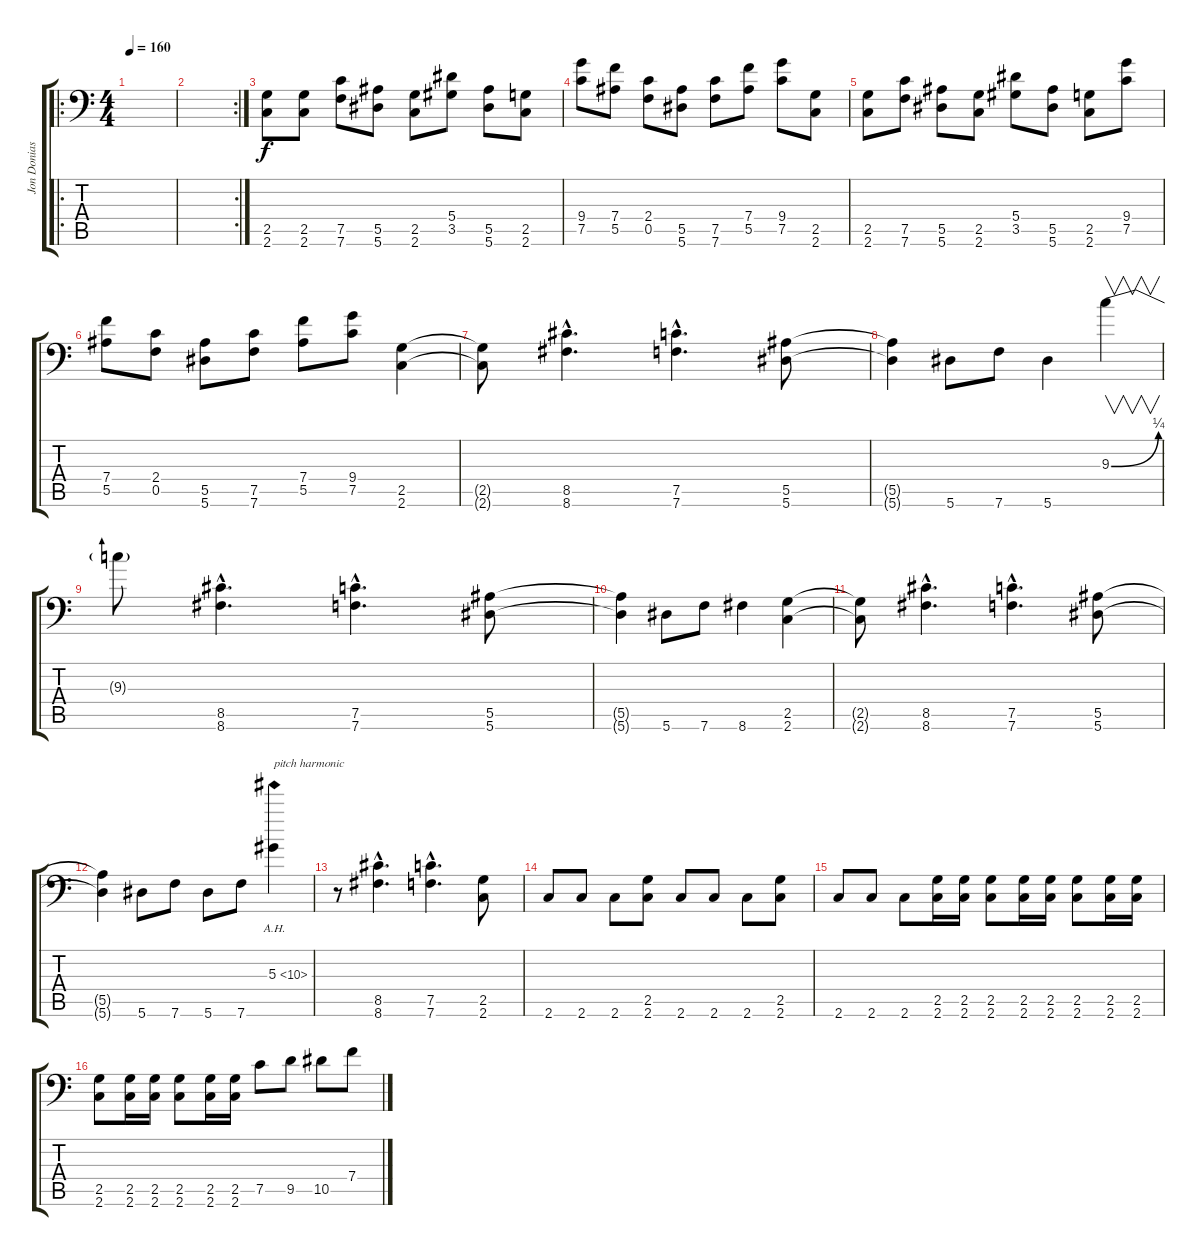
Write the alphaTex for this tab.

\track ("Jon Donias" "Jon Donias") {instrument distortionguitar}
\staff {score tabs}
\tuning (C4 G3 Eb3 Bb2 F2 Bb1) {hide}
\ro
\ts (4 4)
\tempo 160
\clef f4
\ks c
|
\rc 2
|
(2.5 2.6).8 (2.5 2.6).8 (7.5 7.6).8 (5.5 5.6).8 (2.5 2.6).8 (5.4 3.5).8 (5.5 5.6).8 (2.5 2.6).8 |
(9.4 7.5).8 (7.4 5.5).8 (2.4 0.5).8 (5.5 5.6).8 (7.5 7.6).8 (7.4 5.5).8 (9.4 7.5).8 (2.5 2.6).8 |
(2.5 2.6).8 (7.5 7.6).8 (5.5 5.6).8 (2.5 2.6).8 (5.4 3.5).8 (5.5 5.6).8 (2.5 2.6).8 (9.4 7.5).8 |
(7.4 5.5).8 (2.4 0.5).8 (5.5 5.6).8 (7.5 7.6).8 (7.4 5.5).8 (9.4 7.5).8 (2.5 2.6).4 |
(2.5{t} 2.6{t}).8 (8.5{hac} 8.6{hac}).4{d} (7.5{hac} 7.6{hac}).4{d} (5.5 5.6).8 |
(5.5{t} 5.6{t}).4 5.6.8 7.6.8 5.6.4 9.3{be (bend 0 0 60 1)}.4{v} |
9.3{t}.8 (8.5{hac} 8.6{hac}).4{d} (7.5{hac} 7.6{hac}).4{d} (5.5 5.6).8 |
(5.5{t} 5.6{t}).4 5.6.8 7.6.8 8.6.4 (2.5 2.6).4 |
(2.5{t} 2.6{t}).8 (8.5{hac} 8.6{hac}).4{d} (7.5{hac} 7.6{hac}).4{d} (5.5 5.6).8 |
(5.5{t} 5.6{t}).4 5.6.8 7.6.8 5.6.8 7.6.8 5.3{ah 5}.4{txt "pitch harmonic"} |
r.8 (8.5{hac} 8.6{hac}).4{d} (7.5{hac} 7.6{hac}).4{d} (2.5 2.6).8 |
2.6.8 2.6.8 2.6.8 (2.5 2.6).8 2.6.8 2.6.8 2.6.8 (2.5 2.6).8 |
2.6.8 2.6.8 2.6.8 (2.5 2.6).16 (2.5 2.6).16 (2.5 2.6).8 (2.5 2.6).16 (2.5 2.6).16 (2.5 2.6).8 (2.5 2.6).16 (2.5 2.6).16 |
(2.5 2.6).8 (2.5 2.6).16 (2.5 2.6).16 (2.5 2.6).8 (2.5 2.6).16 (2.5 2.6).16 7.5.8 9.5.8 10.5.8 7.4.8
